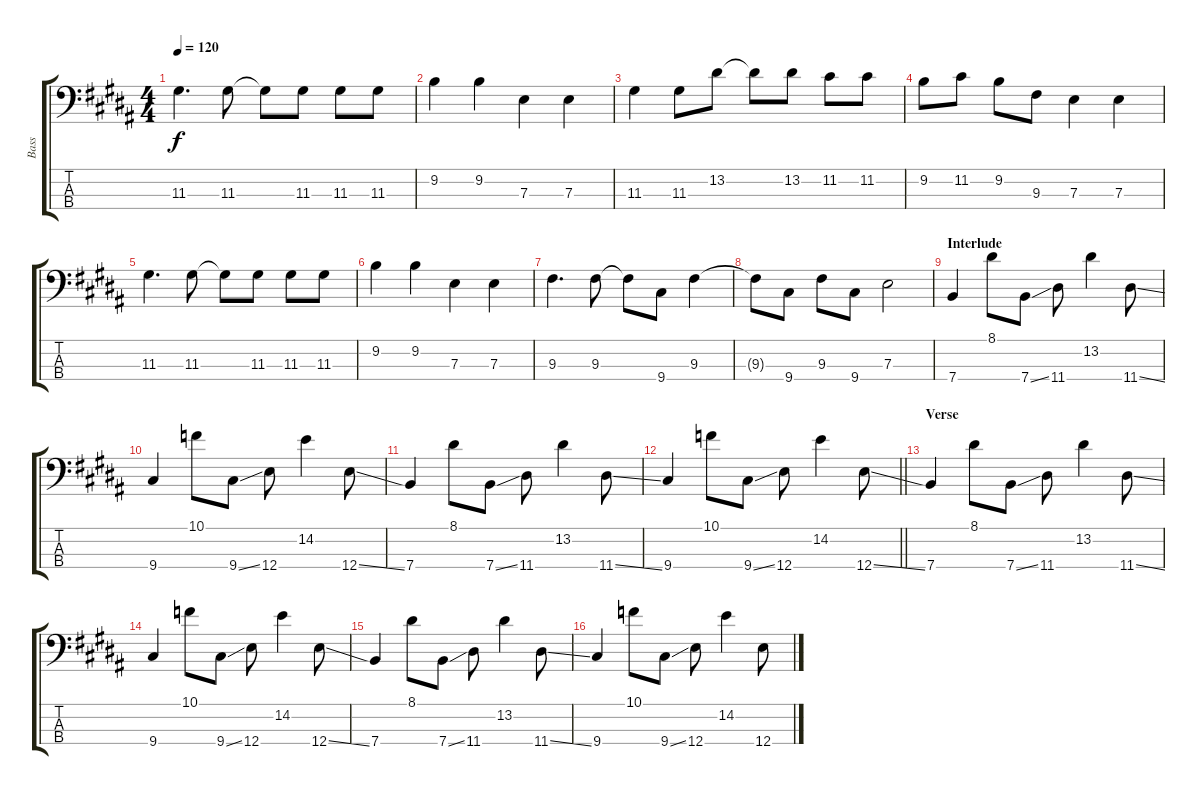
\track ("Bass" "Bass") {instrument electricbassfinger}
\staff {score tabs}
\tuning (G2 D2 A1 E1) {hide}
\ts (4 4)
\tempo 120
\clef f4
\ks b
11.3.4{d dy f} 11.3.8 11.3{t}.8 11.3.8 11.3.8 11.3.8 |
9.2.4 9.2.4 7.3.4 7.3.4 |
11.3.4 11.3.8 13.2.8 13.2{t}.8 13.2.8 11.2.8 11.2.8 |
9.2.8 11.2.8 9.2.8 9.3.8 7.3.4 7.3.4 |
11.3.4{d} 11.3.8 11.3{t}.8 11.3.8 11.3.8 11.3.8 |
9.2.4 9.2.4 7.3.4 7.3.4 |
9.3.4{d} 9.3.8 9.3{t}.8 9.4.8 9.3.4 |
9.3{t}.8 9.4.8 9.3.8 9.4.8 7.3.2 |
\section ("" "Interlude")
7.4.4 8.1.8 7.4{ss}.8 11.4.8 13.2.4 11.4{ss}.8 |
9.4.4 10.1.8 9.4{ss}.8 12.4.8 14.2.4 12.4{ss}.8 |
7.4.4 8.1.8 7.4{ss}.8 11.4.8 13.2.4 11.4{ss}.8 |
\barLineRight lightlight
9.4.4 10.1.8 9.4{ss}.8 12.4.8 14.2.4 12.4{ss}.8 |
\section ("" "Verse")
7.4.4 8.1.8 7.4{ss}.8 11.4.8 13.2.4 11.4{ss}.8 |
9.4.4 10.1.8 9.4{ss}.8 12.4.8 14.2.4 12.4{ss}.8 |
7.4.4 8.1.8 7.4{ss}.8 11.4.8 13.2.4 11.4{ss}.8 |
9.4.4 10.1.8 9.4{ss}.8 12.4.8 14.2.4 12.4{ss}.8
